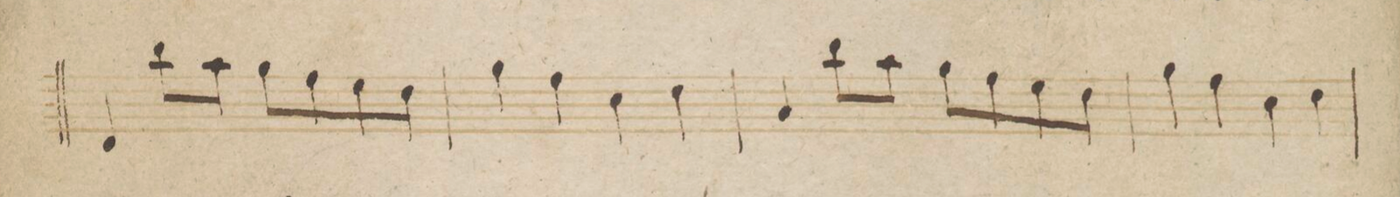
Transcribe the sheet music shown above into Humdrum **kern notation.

**kern	**dynam
*I"Fagotto 2do	*
*clefF4	*
*k[b-]	*
*met(c|)	*
*M2/2	*
4FF/	.
8d\L	.
8c\J	.
8B-\L	.
8A\	.
8G\	.
8F\J	.
=64	=64
4B-\	.
4A\	.
4E\	.
4F\	.
=65	=65
4C/	.
8d\L	.
8c\J	.
8B-\L	.
8A\	.
8G\	.
8F\J	.
=66	=66
4B-\	.
4A\	.
4E\	.
4F\	.
=67	=67
*-	*-
